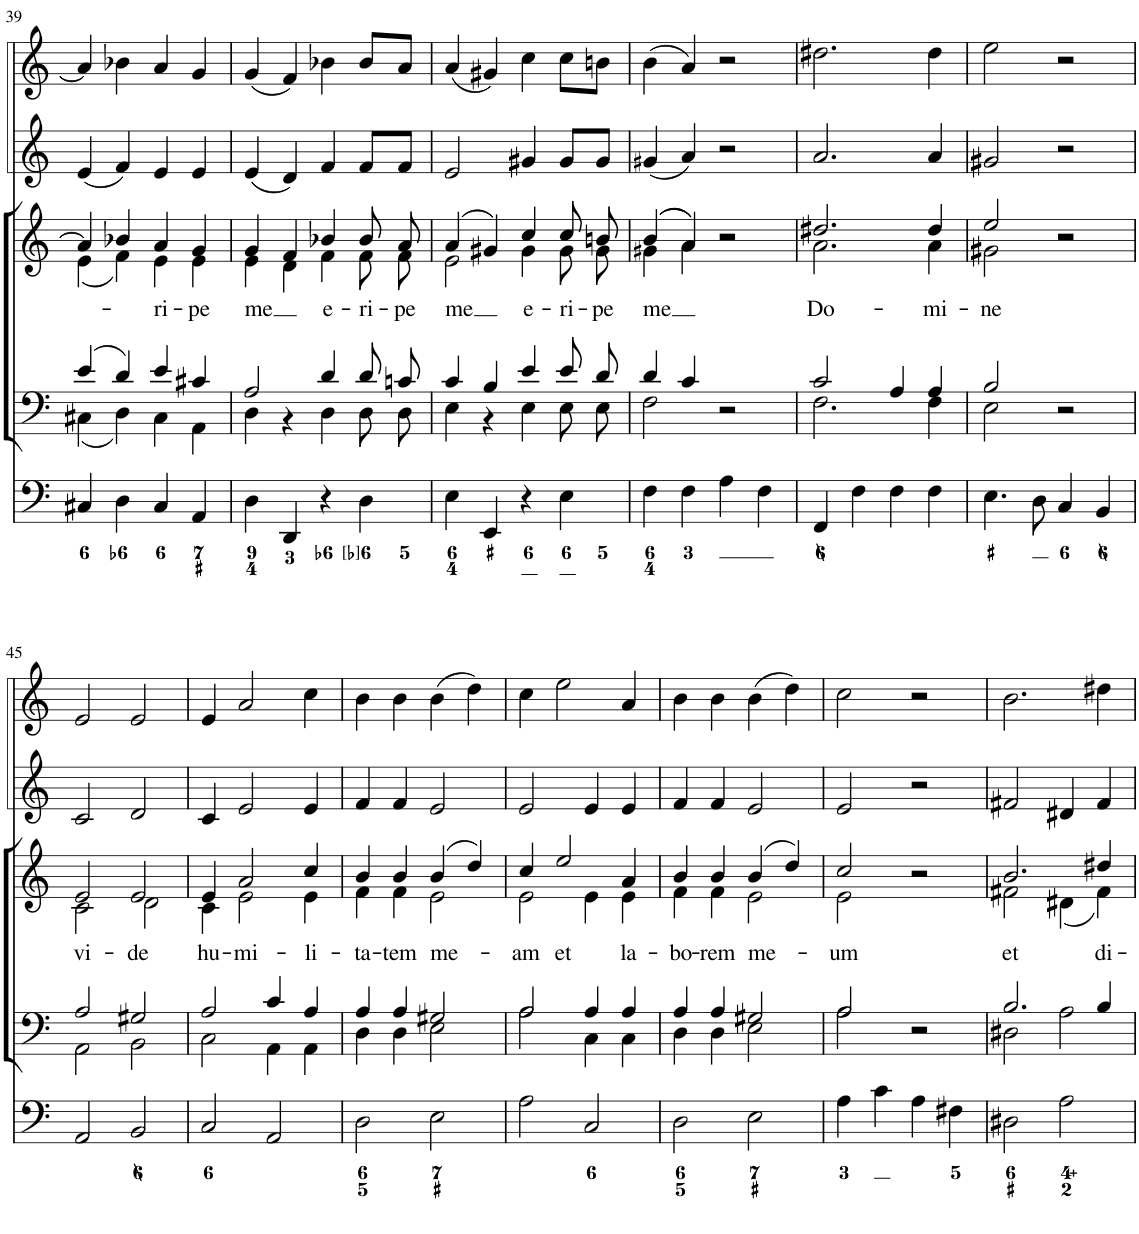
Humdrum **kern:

**kern	**kern	**kern	**text	**kern	**kern
*part5	*part4	*part3	*part3	*part2	*part1
*staff5	*staff4	*staff3	*staff3	*staff2	*staff1
*I"Organ	*I"Voice	*I"Voice	*	*I"Violino 2	*I"Violino 1 non obbligati
*	*	*	*	*I'Vln	*I'Vln
!!LO:PB:g=z
*clefF4	*clefF4	*clefG2	*	*clefG2	*clefG2
*k[]	*k[]	*k[]	*	*k[]	*k[]
*M2/2	*M2/2	*M2/2	*	*M2/2	*M2/2
*met(c|)	*met(c|)	*met(c|)	*	*met(c|)	*met(c|)
=39	=39	=39	=39	=39	=39
*	*^	*^	*	*	*
4C#X/	(4e/	(4C#X\	4a/]	(4e\	.	(4e/	4a/]
4D\	4d/)	4D\)	4b-X/	4f\)	.	4f/)	4b-X\
!	!	!	!	!	!LO:LY:b	!	!
4C#/	4e/	4C#\	4a/	4e\	-ri-	4e/	4a/
!	!	!	!	!	!LO:LY:b	!	!
4AA/	4c#X/	4AA\	4g/	4e\	-pe	4e/	4g/
=40	=40	=40	=40	=40	=40	=40	=40
!	!	!	!	!	!LO:LY:b	!	!
4D\	2A/	4D\	4g/	4e\	me	(4e/	(4g/
4DD/	.	4r	4f/	4d\	.	4d/)	4f/)
!	!	!	!	!	!LO:LY:b	!	!
4r	4d/	4D\	4b-X/	4f\	e-	4f/	4b-X\
!	!	!	!	!	!LO:LY:b	!	!
4D\	8d/L	8D\L	8b-/L	8f\L	-ri-	8f/L	8b-/L
!	!	!	!	!	!LO:LY:b	!	!
.	8cn/J	8D\J	8a/J	8f\J	-pe	8f/J	8a/J
=41	=41	=41	=41	=41	=41	=41	=41
!	!	!	!	!	!LO:LY:b	!	!
4E\	4c/	4E\	(4a/	2e\	me	2e/	(4a/
4EE/	4B/	4r	4g#X/)	.	.	.	4g#X/)
!	!	!	!	!	!LO:LY:b	!	!
4r	4e/	4E\	4cc/	4g#\	e-	4g#X/	4cc\
!	!	!	!	!	!LO:LY:b	!	!
4E\	8e/L	8E\L	8cc/L	8g#\L	-ri-	8g#/L	8cc\L
!	!	!	!	!	!LO:LY:b	!	!
.	8d/J	8E\J	8bn/J	8g#\J	-pe	8g#/J	8bn\J
=42	=42	=42	=42	=42	=42	=42	=42
!	!	!	!	!	!LO:LY:b	!	!
4F\	4d/	2F\	((4b/	4g#X\	me	(4g#X/	(4b\
4F\	4c/	.	4a/))	4a\	.	4a/)	4a/)
4A\	2r	2ryy	2r	2ryy	.	2r	2r
4F\	.	.	.	.	.	.	.
=43	=43	=43	=43	=43	=43	=43	=43
!	!	!	!	!	!LO:LY:b	!	!
4FF/	2c/	2.F\	2.dd#X/	2.a\	Do-	2.a/	2.dd#X\
4F\	.	.	.	.	.	.	.
4F\	4A/	.	.	.	.	.	.
!	!	!	!	!	!LO:LY:b	!	!
4F\	4A/	4F\	4dd#/	4a\	-mi-	4a/	4dd#\
=44	=44	=44	=44	=44	=44	=44	=44
!	!	!	!	!	!LO:LY:b	!	!
4.E\	2B/	2E\	2ee/	2g#X\	-ne	2g#X/	2ee\
8D\	.	.	.	.	.	.	.
4C/	2r	2ryy	2r	2ryy	.	2r	2r
4BB/	.	.	.	.	.	.	.
!!LO:LB:g=z
=45	=45	=45	=45	=45	=45	=45	=45
!	!	!	!	!	!LO:LY:b	!	!
2AA/	2A/	2AA\	2e/	2c\	vi-	2c/	2e/
!	!	!	!	!	!LO:LY:b	!	!
2BB/	2G#X/	2BB\	2e/	2d\	-de	2d/	2e/
=46	=46	=46	=46	=46	=46	=46	=46
!	!	!	!	!	!LO:LY:b	!	!
2C/	2A/	2C\	4e/	4c\	hu-	4c/	4e/
!	!	!	!	!	!LO:LY:b	!	!
.	.	.	2a/	2e\	-mi-	2e/	2a/
2AA/	4c/	4AA\	.	.	.	.	.
!	!	!	!	!	!LO:LY:b	!	!
.	4A/	4AA\	4cc/	4e\	-li-	4e/	4cc\
=47	=47	=47	=47	=47	=47	=47	=47
!	!	!	!	!	!LO:LY:b	!	!
2D\	4A/	4D\	4b/	4f\	-ta-	4f/	4b\
!	!	!	!	!	!LO:LY:b	!	!
.	4A/	4D\	4b/	4f\	-tem	4f/	4b\
!	!	!	!	!	!LO:LY:b	!	!
2E\	2G#X/	2E\	(4b/	2e\	me-	2e/	(4b\
.	.	.	4dd/)	.	.	.	4dd\)
=48	=48	=48	=48	=48	=48	=48	=48
!	!	!	!	!	!LO:LY:b	!	!
2A\	2A/	2A\	4cc/	2e\	-am	2e/	4cc\
!	!	!	!	!	!LO:LY:b	!	!
.	.	.	2ee/	.	et	.	2ee\
2C/	4A/	4C\	.	4e\	.	4e/	.
!	!	!	!	!	!LO:LY:b	!	!
.	4A/	4C\	4a/	4e\	la-	4e/	4a/
=49	=49	=49	=49	=49	=49	=49	=49
!	!	!	!	!	!LO:LY:b	!	!
2D\	4A/	4D\	4b/	4f\	-bo-	4f/	4b\
!	!	!	!	!	!LO:LY:b	!	!
.	4A/	4D\	4b/	4f\	-rem	4f/	4b\
!	!	!	!	!	!LO:LY:b	!	!
2E\	2G#X/	2E\	(4b/	2e\	me-	2e/	(4b\
.	.	.	4dd/)	.	.	.	4dd\)
=50	=50	=50	=50	=50	=50	=50	=50
!	!	!	!	!	!LO:LY:b	!	!
4A\	2A/	2A\	2cc/	2e\	-um	2e/	2cc\
4c\	.	.	.	.	.	.	.
4A\	2r	2ryy	2r	2ryy	.	2r	2r
4F#X\	.	.	.	.	.	.	.
=51	=51	=51	=51	=51	=51	=51	=51
!	!	!	!	!	!LO:LY:b	!	!
2D#X\	2.B/	2D#X\	2.b/	2f#X\	et	2f#X/	2.b\
2A\	.	2A\	.	(4d#X\	.	4d#X/	.
!	!	!	!	!	!LO:LY:b	!	!
.	4B/	.	4dd#X/	4f#\)	di-	4f#/	4dd#X\
*	*v	*v	*	*	*	*	*
*	*	*v	*v	*	*	*
=	=	=	=	=	=
*-	*-	*-	*-	*-	*-
